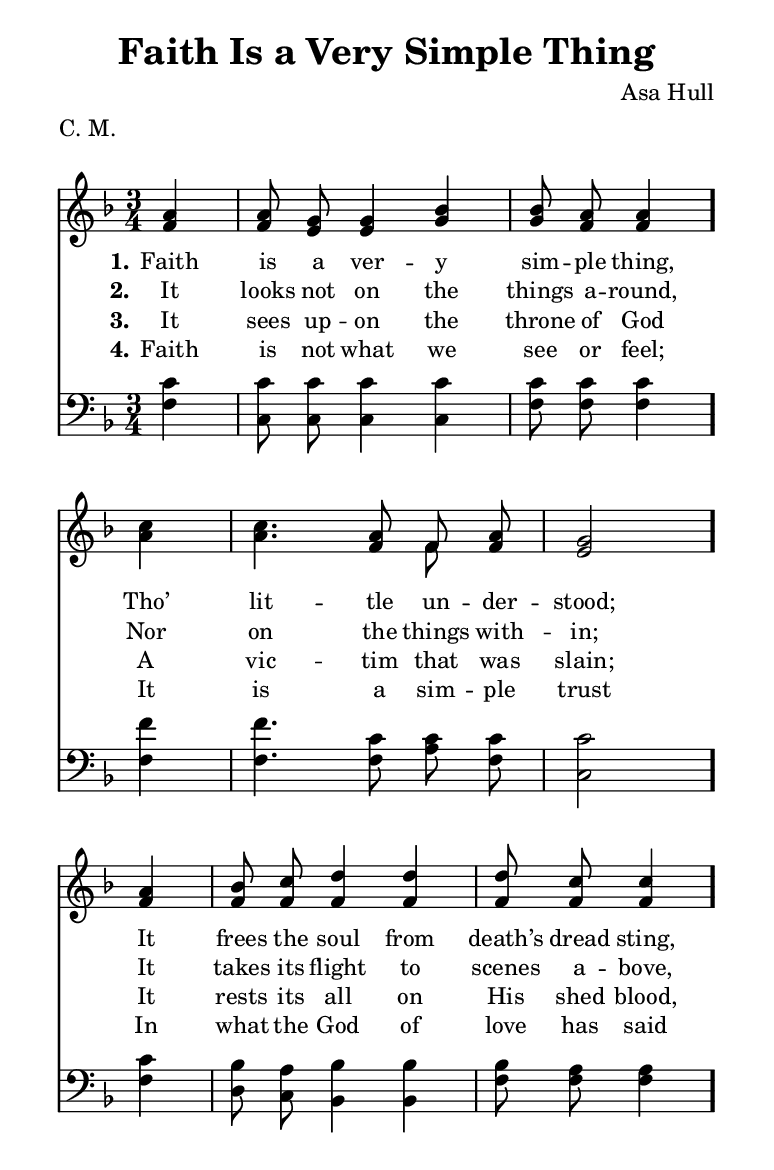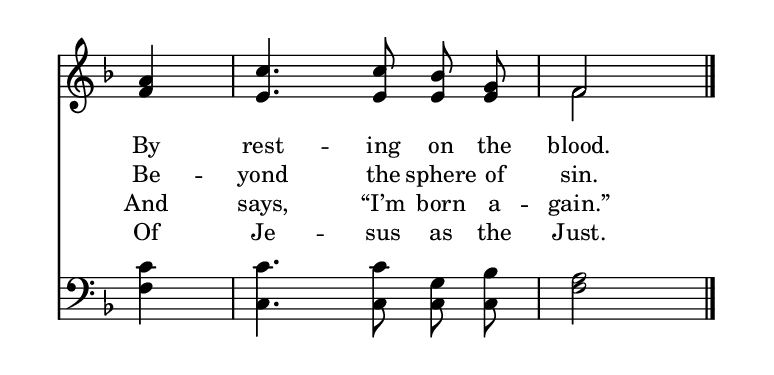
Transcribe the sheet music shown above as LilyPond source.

\include "common/global.ily"
\paper {
  \include "common/paper.ily"
  ragged-bottom = ##t
  ragged-last-bottom = ##t
  systems-per-page = ##f
  page-count = ##f
}

\header{
  hymnnumber = "10"
  title = "Faith Is a Very Simple Thing"
  tunename = "Remember Me"
  meter = "C. M."
  %poet = ""
  composer = "Asa Hull"
  %copyright = ""
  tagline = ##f
}

patternA = { c4 | c8 c8 c4 c4 | c8 c8 c4 } % Lines 1, 3
patternB = { c4 | c4. c8 c8 c8 | c2 } % Lines 2, 4

global = {
  \include "common/overrides.ily"
  \override Staff.TimeSignature.style = #'numbered
  \time 3/4
  \once \override Score.MetronomeMark.transparent = ##t
  \tempo 4 = 60
  \key f \major
  \partial 4
  \autoBeamOff
}

notesSoprano = {
\global
\relative c'' {

  \changePitch \patternA { a | a g g bes | bes a a }
  \changePitch \patternB { c | c a f a   | g       }
  \changePitch \patternA { a | bes c d d | d c c   }
  \changePitch \patternB { a | c c bes g | f       }

}
}

notesAlto = {
\global
\relative e' {

  \changePitch \patternA { f | f e e g | g f f }
  \changePitch \patternB { a | a f f f | e     }
  \changePitch \patternA { f | f f f f | f f f }
  \changePitch \patternB { f | e e e e | f     }

}
}

notesTenor = {
\global
\relative a {

  \changePitch \patternA { c | c c c c       | c c c   }
  \changePitch \patternB { f | f c c c       | c       }
  \changePitch \patternA { c | bes a bes bes | bes a a }
  \changePitch \patternB { c | c c g bes     | a       }

}
}

notesBass = {
\global
\relative f {

  \changePitch \patternA { f | c c c c     | f f f  }
  \changePitch \patternB { f | f f a f     | c      }
  \changePitch \patternA { f | d c bes bes | f' f f }
  \changePitch \patternB { f | c c c c     | f      } \bar "|."

}
}

wordsA = \lyricmode {
\set stanza = "1."

  Faith is a ver -- y sim -- ple thing, \bar "."
  Tho’ lit -- tle un -- der -- stood; \bar "." \break
  It frees the soul from death’s dread sting, \bar "."
  By rest -- ing on the blood. \bar "|." \break

}

wordsB = \lyricmode {
\set stanza = "2."

  It looks not on the things a -- round,
  Nor on the things with -- in;
  It takes its flight to scenes a -- bove,
  Be -- yond the sphere of sin.

}

wordsC = \lyricmode {
\set stanza = "3."

  It sees up -- on the throne of God
  A vic -- tim that was slain;
  It rests its all on His shed blood,
  And says, “I’m born a -- gain.”

}

wordsD = \lyricmode {
\set stanza = "4."

  Faith is not what we see or feel;
  It is a sim -- ple trust
  In what the God of love has said
  Of Je -- sus as the Just.

}


\score {
  \context ChoirStaff <<
    \context Staff = upper <<
      \set ChoirStaff.systemStartDelimiter = #'SystemStartBar
      \set ChoirStaff.printPartCombineTexts = ##f
      \partcombine #'(2 . 9) \notesSoprano \notesAlto
      \context NullVoice = sopranos { \voiceOne << \notesSoprano >> }
      \context NullVoice = altos { \voiceTwo << \notesAlto >> }
      \context Lyrics = one   \lyricsto sopranos \wordsA
      \context Lyrics = two   \lyricsto sopranos \wordsB
      \context Lyrics = three \lyricsto sopranos \wordsC
      \context Lyrics = four  \lyricsto sopranos \wordsD
      %\context Lyrics = five  \lyricsto sopranos \wordsE
    >>
    \context Staff = men <<
      \clef bass
      \set ChoirStaff.printPartCombineTexts = ##f
      \partcombine #'(2 . 9) \notesTenor \notesBass
      \context NullVoice = tenors { \voiceOne << \notesTenor >> }
      \context NullVoice = basses { \voiceTwo << \notesBass >> }
    >>
  >>
  \layout {
    \include "common/layout.ily"
  }
  \midi{
    \include "common/midi.ily"
  }
}

\version "2.19.49"  % necessary for upgrading to future LilyPond versions.

% vi:set et ts=2 sw=2 ai nocindent syntax=lilypond:
